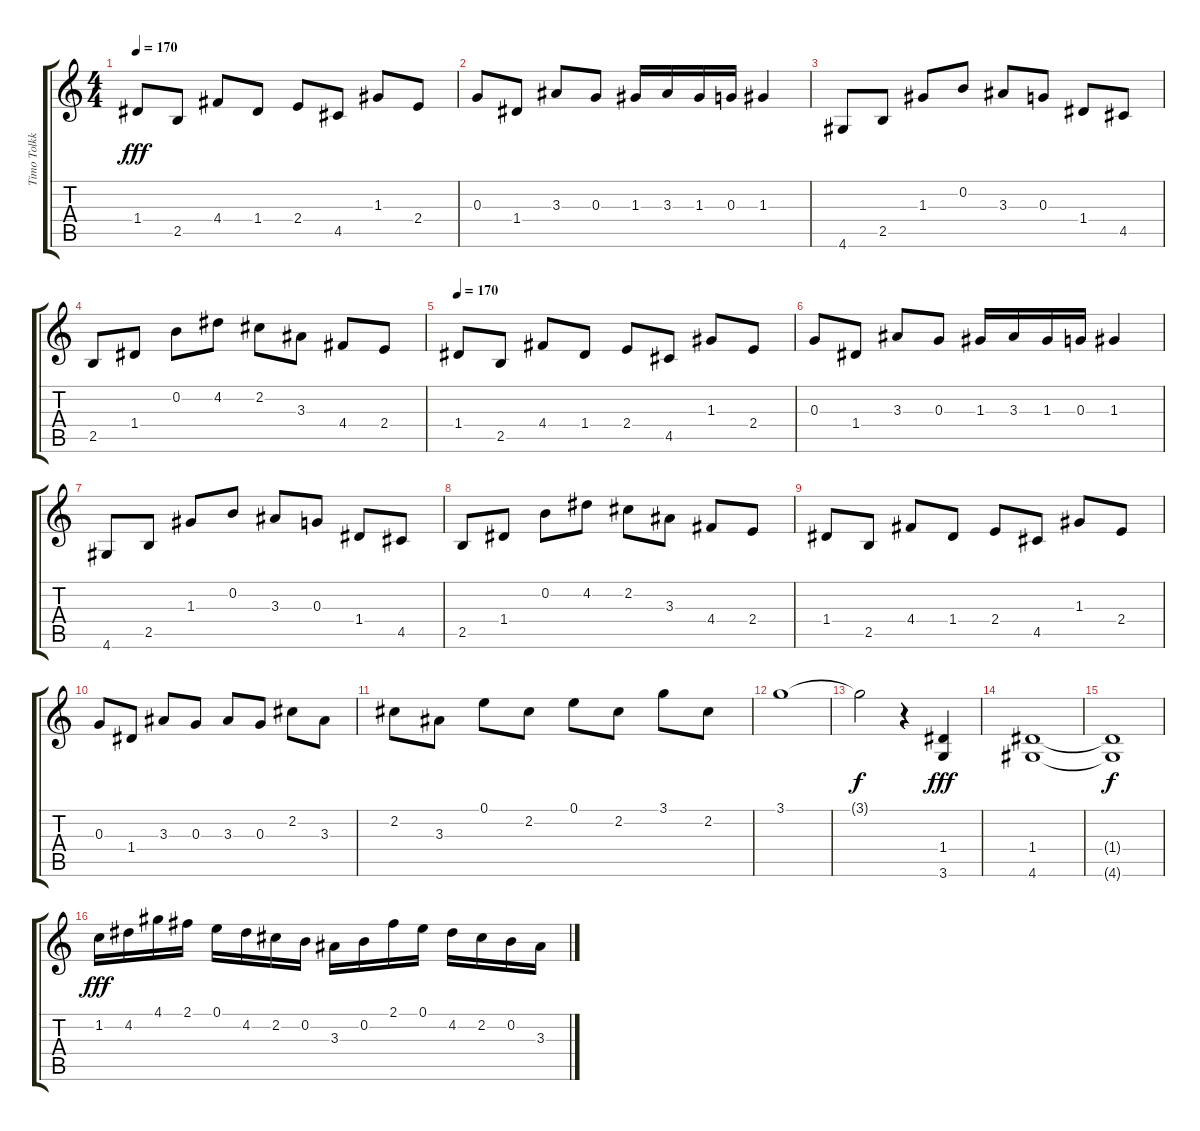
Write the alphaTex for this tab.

\track ("Timo Tolkki" "Timo Tolkk") {instrument distortionguitar}
\staff {score tabs}
\tuning (E4 B3 G3 D3 A2 E2) {hide}
\ts (4 4)
\tempo 170
\clef g2
\ks c
1.4.8{dy fff} 2.5.8 4.4.8 1.4.8 2.4.8 4.5.8 1.3.8 2.4.8 |
0.3.8 1.4.8 3.3.8 0.3.8 1.3.16 3.3.16 1.3.16 0.3.16 1.3.4 |
4.6.8 2.5.8 1.3.8 0.2.8 3.3.8 0.3.8 1.4.8 4.5.8 |
2.5.8 1.4.8 0.2.8 4.2.8 2.2.8 3.3.8 4.4.8 2.4.8 |
\tempo 170
1.4.8 2.5.8 4.4.8 1.4.8 2.4.8 4.5.8 1.3.8 2.4.8 |
0.3.8 1.4.8 3.3.8 0.3.8 1.3.16 3.3.16 1.3.16 0.3.16 1.3.4 |
4.6.8 2.5.8 1.3.8 0.2.8 3.3.8 0.3.8 1.4.8 4.5.8 |
2.5.8 1.4.8 0.2.8 4.2.8 2.2.8 3.3.8 4.4.8 2.4.8 |
1.4.8 2.5.8 4.4.8 1.4.8 2.4.8 4.5.8 1.3.8 2.4.8 |
0.3.8 1.4.8 3.3.8 0.3.8 3.3.8 0.3.8 2.2.8 3.3.8 |
2.2.8 3.3.8 0.1.8 2.2.8 0.1.8 2.2.8 3.1.8 2.2.8 |
3.1.1 |
3.1{t}.2{dy f} r.4 (1.4 3.6).4{dy fff} |
(1.4 4.6).1 |
(1.4{t} 4.6{t}).1{dy f} |
1.2.16{dy fff} 4.2.16 4.1.16 2.1.16 0.1.16 4.2.16 2.2.16 0.2.16 3.3.16 0.2.16 2.1.16 0.1.16 4.2.16 2.2.16 0.2.16 3.3.16
